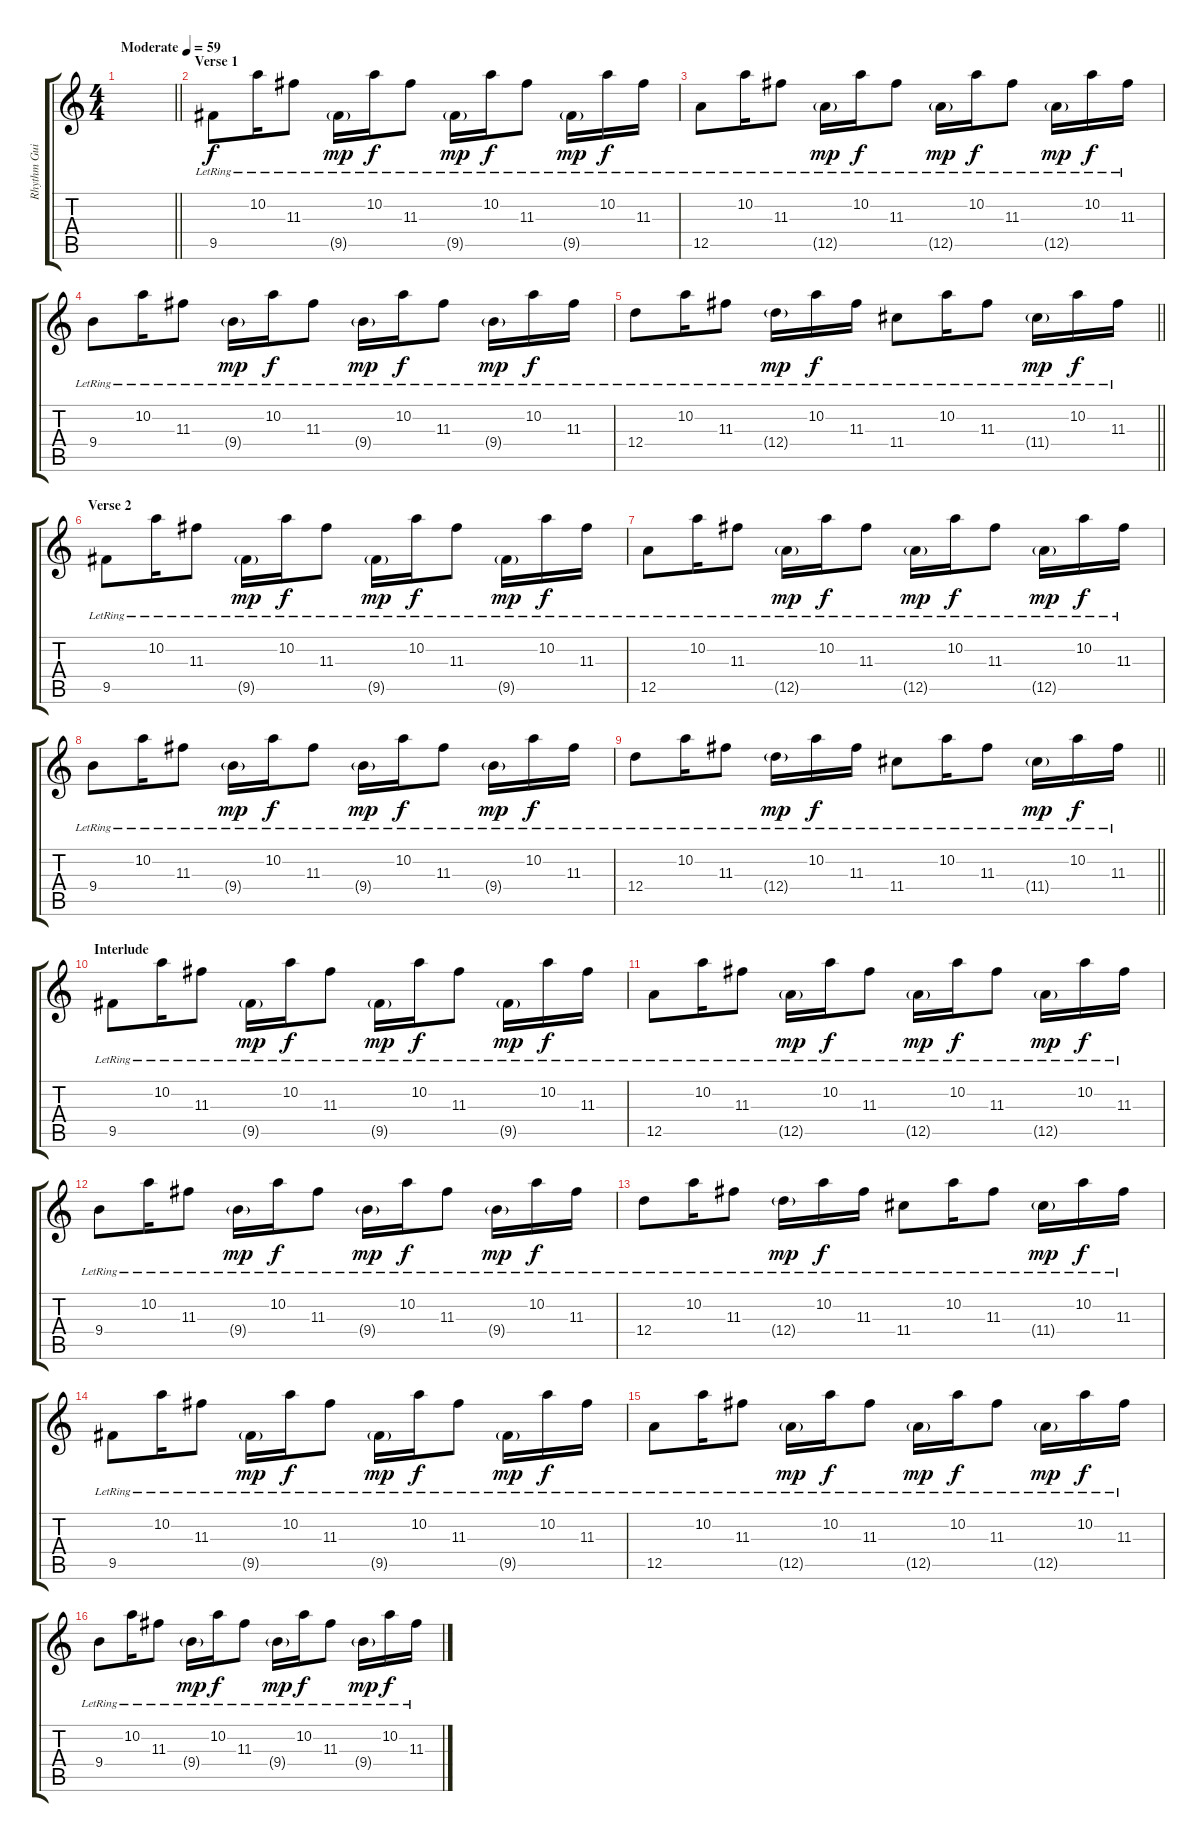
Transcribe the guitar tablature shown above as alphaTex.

\track ("Rhythm Guitar" "Rhythm Gui") {instrument electricguitarjazz}
\staff {score tabs}
\tuning (E4 B3 G3 D3 A2 E2) {hide}
\ts (4 4)
\tempo (59 "Moderate")
\clef g2
\barLineRight lightlight
\ks c
|
\section ("" "Verse 1")
9.5{lr}.8 10.2{lr}.16 11.3{lr}.8 9.5{g lr}.16{dy mp} 10.2{lr}.16{dy f} 11.3{lr}.8 9.5{g lr}.16{dy mp} 10.2{lr}.16{dy f} 11.3{lr}.8 9.5{g lr}.16{dy mp} 10.2{lr}.16{dy f} 11.3{lr}.16 |
12.5{lr}.8 10.2{lr}.16 11.3{lr}.8 12.5{g lr}.16{dy mp} 10.2{lr}.16{dy f} 11.3{lr}.8 12.5{g lr}.16{dy mp} 10.2{lr}.16{dy f} 11.3{lr}.8 12.5{g lr}.16{dy mp} 10.2{lr}.16{dy f} 11.3{lr}.16 |
9.4{lr}.8 10.2{lr}.16 11.3{lr}.8 9.4{g lr}.16{dy mp} 10.2{lr}.16{dy f} 11.3{lr}.8 9.4{g lr}.16{dy mp} 10.2{lr}.16{dy f} 11.3{lr}.8 9.4{g lr}.16{dy mp} 10.2{lr}.16{dy f} 11.3{lr}.16 |
\barLineRight lightlight
12.4{lr}.8 10.2{lr}.16 11.3{lr}.8 12.4{g lr}.16{dy mp} 10.2{lr}.16{dy f} 11.3{lr}.16 11.4{lr}.8 10.2{lr}.16 11.3{lr}.8 11.4{g lr}.16{dy mp} 10.2{lr}.16{dy f} 11.3{lr}.16 |
\section ("" "Verse 2")
9.5{lr}.8 10.2{lr}.16 11.3{lr}.8 9.5{g lr}.16{dy mp} 10.2{lr}.16{dy f} 11.3{lr}.8 9.5{g lr}.16{dy mp} 10.2{lr}.16{dy f} 11.3{lr}.8 9.5{g lr}.16{dy mp} 10.2{lr}.16{dy f} 11.3{lr}.16 |
12.5{lr}.8 10.2{lr}.16 11.3{lr}.8 12.5{g lr}.16{dy mp} 10.2{lr}.16{dy f} 11.3{lr}.8 12.5{g lr}.16{dy mp} 10.2{lr}.16{dy f} 11.3{lr}.8 12.5{g lr}.16{dy mp} 10.2{lr}.16{dy f} 11.3{lr}.16 |
9.4{lr}.8 10.2{lr}.16 11.3{lr}.8 9.4{g lr}.16{dy mp} 10.2{lr}.16{dy f} 11.3{lr}.8 9.4{g lr}.16{dy mp} 10.2{lr}.16{dy f} 11.3{lr}.8 9.4{g lr}.16{dy mp} 10.2{lr}.16{dy f} 11.3{lr}.16 |
\barLineRight lightlight
12.4{lr}.8 10.2{lr}.16 11.3{lr}.8 12.4{g lr}.16{dy mp} 10.2{lr}.16{dy f} 11.3{lr}.16 11.4{lr}.8 10.2{lr}.16 11.3{lr}.8 11.4{g lr}.16{dy mp} 10.2{lr}.16{dy f} 11.3{lr}.16 |
\section ("" "Interlude")
9.5{lr}.8 10.2{lr}.16 11.3{lr}.8 9.5{g lr}.16{dy mp} 10.2{lr}.16{dy f} 11.3{lr}.8 9.5{g lr}.16{dy mp} 10.2{lr}.16{dy f} 11.3{lr}.8 9.5{g lr}.16{dy mp} 10.2{lr}.16{dy f} 11.3{lr}.16 |
12.5{lr}.8 10.2{lr}.16 11.3{lr}.8 12.5{g lr}.16{dy mp} 10.2{lr}.16{dy f} 11.3{lr}.8 12.5{g lr}.16{dy mp} 10.2{lr}.16{dy f} 11.3{lr}.8 12.5{g lr}.16{dy mp} 10.2{lr}.16{dy f} 11.3{lr}.16 |
9.4{lr}.8 10.2{lr}.16 11.3{lr}.8 9.4{g lr}.16{dy mp} 10.2{lr}.16{dy f} 11.3{lr}.8 9.4{g lr}.16{dy mp} 10.2{lr}.16{dy f} 11.3{lr}.8 9.4{g lr}.16{dy mp} 10.2{lr}.16{dy f} 11.3{lr}.16 |
12.4{lr}.8 10.2{lr}.16 11.3{lr}.8 12.4{g lr}.16{dy mp} 10.2{lr}.16{dy f} 11.3{lr}.16 11.4{lr}.8 10.2{lr}.16 11.3{lr}.8 11.4{g lr}.16{dy mp} 10.2{lr}.16{dy f} 11.3{lr}.16 |
9.5{lr}.8 10.2{lr}.16 11.3{lr}.8 9.5{g lr}.16{dy mp} 10.2{lr}.16{dy f} 11.3{lr}.8 9.5{g lr}.16{dy mp} 10.2{lr}.16{dy f} 11.3{lr}.8 9.5{g lr}.16{dy mp} 10.2{lr}.16{dy f} 11.3{lr}.16 |
12.5{lr}.8 10.2{lr}.16 11.3{lr}.8 12.5{g lr}.16{dy mp} 10.2{lr}.16{dy f} 11.3{lr}.8 12.5{g lr}.16{dy mp} 10.2{lr}.16{dy f} 11.3{lr}.8 12.5{g lr}.16{dy mp} 10.2{lr}.16{dy f} 11.3{lr}.16 |
9.4{lr}.8 10.2{lr}.16 11.3{lr}.8 9.4{g lr}.16{dy mp} 10.2{lr}.16{dy f} 11.3{lr}.8 9.4{g lr}.16{dy mp} 10.2{lr}.16{dy f} 11.3{lr}.8 9.4{g lr}.16{dy mp} 10.2{lr}.16{dy f} 11.3{lr}.16
